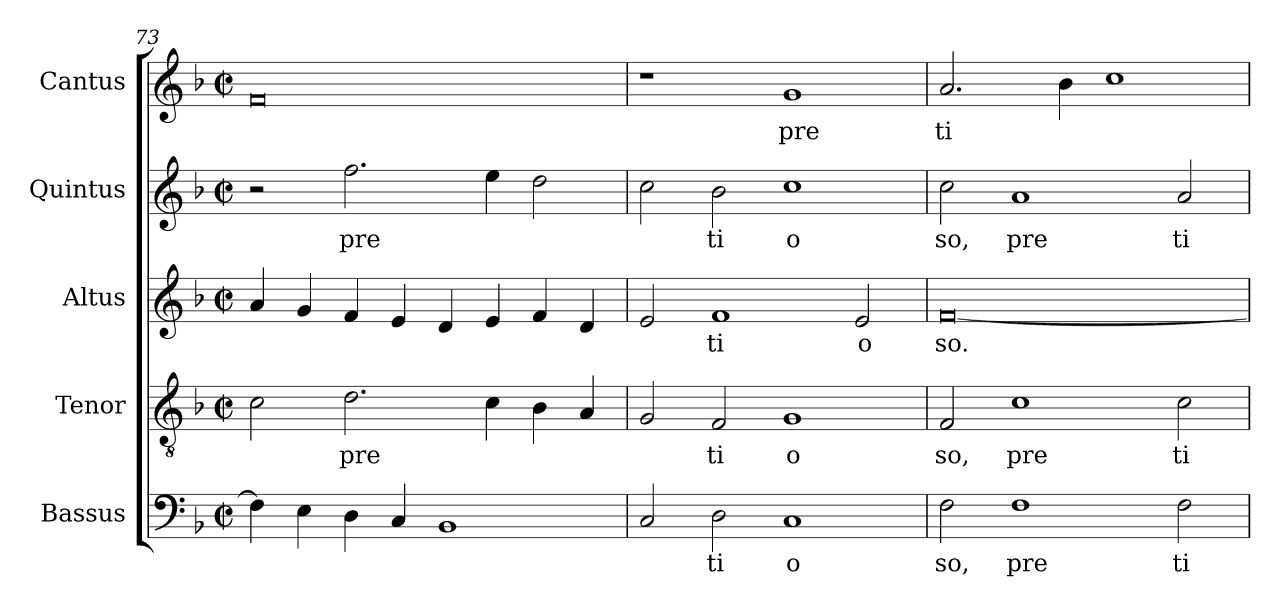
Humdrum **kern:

**kern	**text	**kern	**text	**kern	**text	**kern	**text	**kern	**text
*part5	*part5	*part4	*part4	*part3	*part3	*part2	*part2	*part1	*part1
*staff5	*staff5	*staff4	*staff4	*staff3	*staff3	*staff2	*staff2	*staff1	*staff1
*I"Bassus	*	*I"Tenor	*	*I"Altus	*	*I"Quintus	*	*I"Cantus	*
*clefF4	*	*clefGv2	*	*clefG2	*	*clefG2	*	*clefG2	*
*k[b-]	*	*k[b-]	*	*k[b-]	*	*k[b-]	*	*k[b-]	*
*F:	*	*F:	*	*F:	*	*F:	*	*F:	*
*M2/2	*	*M2/2	*	*M2/2	*	*M2/2	*	*M2/2	*
*met(c|)	*	*met(c|)	*	*met(c|)	*	*met(c|)	*	*met(c|)	*
=73	=73	=73	=73	=73	=73	=73	=73	=73	=73
4F\]	.	2c\	.	4a/	.	2r	.	0f	.
4E\	.	.	.	4g/	.	.	.	.	.
!	!	!	!LO:LY:b	!	!	!	!LO:LY:b	!	!
4D\	.	2.d\	pre	4f/	.	2.ff\	pre	.	.
4C/	.	.	.	4e/	.	.	.	.	.
1BB-	.	.	.	4d/	.	.	.	.	.
.	.	4c\	.	4e/	.	4ee\	.	.	.
.	.	4B-\	.	4f/	.	2dd\	.	.	.
.	.	4A/	.	4d/	.	.	.	.	.
=74	=74	=74	=74	=74	=74	=74	=74	=74	=74
2C/	.	2G/	.	2e/	.	2cc\	.	1r	.
!	!LO:LY:b:cj	!	!LO:LY:b:cj	!	!LO:LY:b:cj	!	!LO:LY:b:cj	!	!
2D\	ti	2F/	ti	1f	ti	2b-\	ti	.	.
!	!LO:LY:b:cj	!	!LO:LY:b:cj	!	!	!	!LO:LY:b:cj	!	!LO:LY:b:cj
1C	o	1G	o	.	.	1cc	o	1g	pre
!	!	!	!	!	!LO:LY:b:cj	!	!	!	!
.	.	.	.	2e/	o	.	.	.	.
=75	=75	=75	=75	=75	=75	=75	=75	=75	=75
!	!LO:LY:b:cj	!	!LO:LY:b:cj	!	!LO:LY:b:cj	!	!LO:LY:b:cj	!	!LO:LY:b:cj
2F\	so,	2F/	so,	[<0f	so.	2cc\	so,	2.a/	ti
!	!LO:LY:b:cj	!	!LO:LY:b:cj	!	!	!	!LO:LY:b:cj	!	!
1F	pre	1c	pre	.	.	1a	pre	.	.
.	.	.	.	.	.	.	.	4b-\	.
.	.	.	.	.	.	.	.	1cc	.
!	!LO:LY:b:cj	!	!LO:LY:b:cj	!	!	!	!LO:LY:b:cj	!	!
2F\	ti	2c\	ti	.	.	2a/	ti	.	.
=	=	=	=	=	=	=	=	=	=
*-	*-	*-	*-	*-	*-	*-	*-	*-	*-
